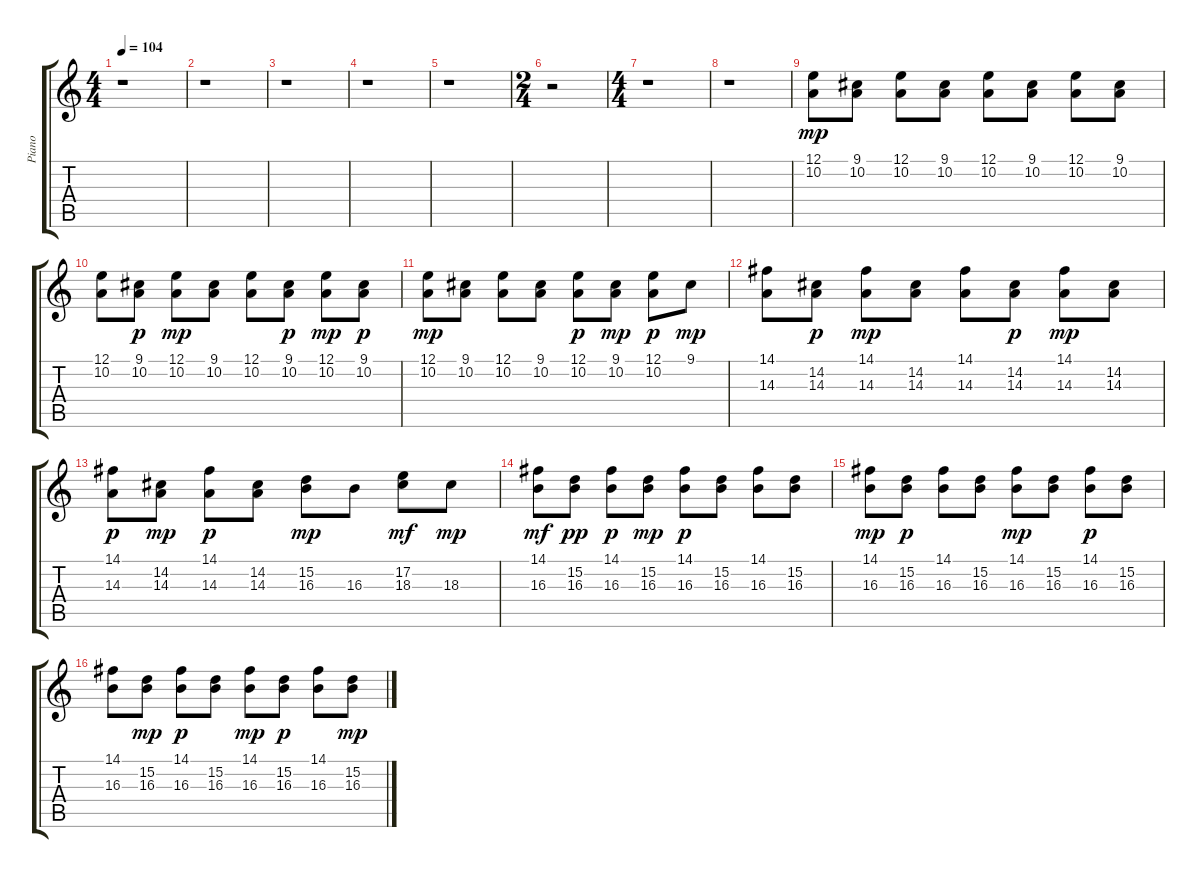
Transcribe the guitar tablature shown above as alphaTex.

\track ("Piano" "Piano") {instrument brightacousticpiano}
\staff {score tabs}
\tuning (E4 B3 G3 D3 A2 E2) {hide}
\ts (4 4)
\tempo 104
\clef g2
\ks c
r.1{dy f} |
r.1 |
r.1 |
r.1 |
r.1 |
\ts (2 4)
r.2 |
\ts (4 4)
r.1 |
r.1 |
(12.1 10.2).8{dy mp} (9.1 10.2).8 (12.1 10.2).8 (9.1 10.2).8 (12.1 10.2).8 (9.1 10.2).8 (12.1 10.2).8 (9.1 10.2).8 |
(12.1 10.2).8 (9.1 10.2).8{dy p} (12.1 10.2).8{dy mp} (9.1 10.2).8 (12.1 10.2).8 (9.1 10.2).8{dy p} (12.1 10.2).8{dy mp} (9.1 10.2).8{dy p} |
(12.1 10.2).8{dy mp} (9.1 10.2).8 (12.1 10.2).8 (9.1 10.2).8 (12.1 10.2).8{dy p} (9.1 10.2).8{dy mp} (12.1 10.2).8{dy p} 9.1.8{dy mp} |
(14.1 14.3).8 (14.2 14.3).8{dy p} (14.1 14.3).8{dy mp} (14.2 14.3).8 (14.1 14.3).8 (14.2 14.3).8{dy p} (14.1 14.3).8{dy mp} (14.2 14.3).8 |
(14.1 14.3).8{dy p} (14.2 14.3).8{dy mp} (14.1 14.3).8{dy p} (14.2 14.3).8 (15.2 16.3).8{dy mp} 16.3.8 (17.2 18.3).8{dy mf} 18.3.8{dy mp} |
(14.1 16.3).8{dy mf} (15.2 16.3).8{dy pp} (14.1 16.3).8{dy p} (15.2 16.3).8{dy mp} (14.1 16.3).8{dy p} (15.2 16.3).8 (14.1 16.3).8 (15.2 16.3).8 |
(14.1 16.3).8{dy mp} (15.2 16.3).8{dy p} (14.1 16.3).8 (15.2 16.3).8 (14.1 16.3).8{dy mp} (15.2 16.3).8 (14.1 16.3).8{dy p} (15.2 16.3).8 |
(14.1 16.3).8 (15.2 16.3).8{dy mp} (14.1 16.3).8{dy p} (15.2 16.3).8 (14.1 16.3).8{dy mp} (15.2 16.3).8{dy p} (14.1 16.3).8 (15.2 16.3).8{dy mp}
